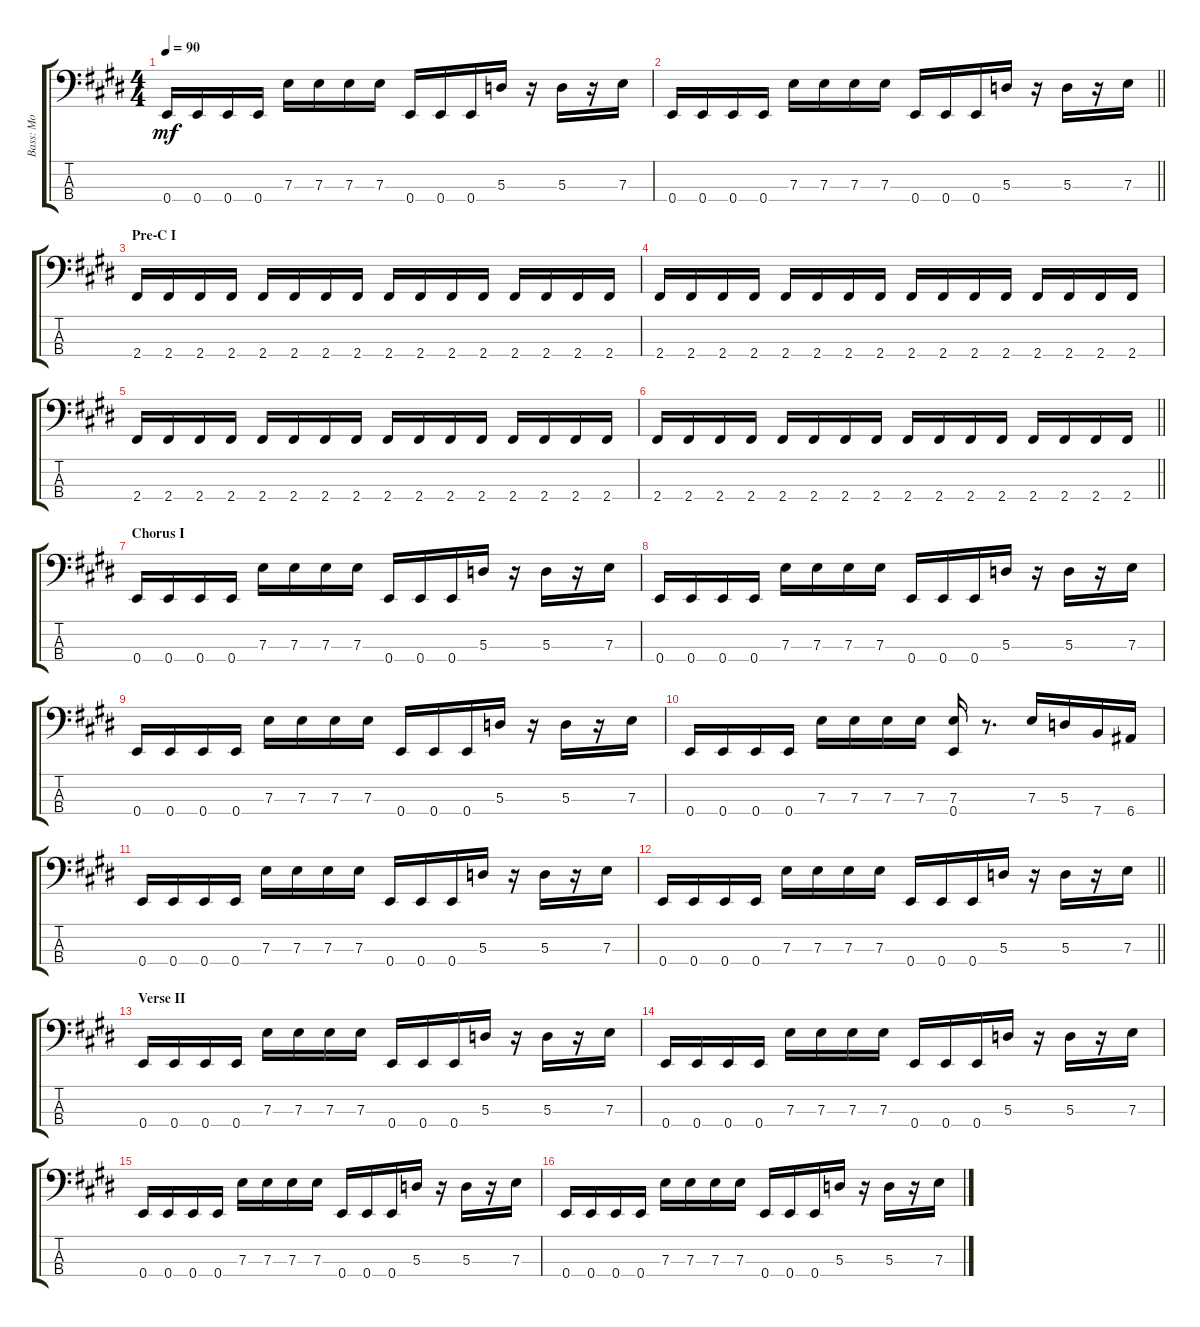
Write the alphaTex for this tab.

\track ("Bass: Mo" "Bass: Mo") {instrument electricbassfinger}
\staff {score tabs}
\tuning (G2 D2 A1 E1) {hide}
\ts (4 4)
\tempo 90
\clef f4
\ks e
0.4.16{dy mf} 0.4.16 0.4.16 0.4.16 7.3.16 7.3.16 7.3.16 7.3.16 0.4.16 0.4.16 0.4.16 5.3.16 r.16 5.3.16 r.16 7.3.16 |
\barLineRight lightlight
0.4.16 0.4.16 0.4.16 0.4.16 7.3.16 7.3.16 7.3.16 7.3.16 0.4.16 0.4.16 0.4.16 5.3.16 r.16 5.3.16 r.16 7.3.16 |
\section ("" "Pre-C I")
2.4.16 2.4.16 2.4.16 2.4.16 2.4.16 2.4.16 2.4.16 2.4.16 2.4.16 2.4.16 2.4.16 2.4.16 2.4.16 2.4.16 2.4.16 2.4.16 |
2.4.16 2.4.16 2.4.16 2.4.16 2.4.16 2.4.16 2.4.16 2.4.16 2.4.16 2.4.16 2.4.16 2.4.16 2.4.16 2.4.16 2.4.16 2.4.16 |
2.4.16 2.4.16 2.4.16 2.4.16 2.4.16 2.4.16 2.4.16 2.4.16 2.4.16 2.4.16 2.4.16 2.4.16 2.4.16 2.4.16 2.4.16 2.4.16 |
\barLineRight lightlight
2.4.16 2.4.16 2.4.16 2.4.16 2.4.16 2.4.16 2.4.16 2.4.16 2.4.16 2.4.16 2.4.16 2.4.16 2.4.16 2.4.16 2.4.16 2.4.16 |
\section ("" "Chorus I")
0.4.16 0.4.16 0.4.16 0.4.16 7.3.16 7.3.16 7.3.16 7.3.16 0.4.16 0.4.16 0.4.16 5.3.16 r.16 5.3.16 r.16 7.3.16 |
0.4.16 0.4.16 0.4.16 0.4.16 7.3.16 7.3.16 7.3.16 7.3.16 0.4.16 0.4.16 0.4.16 5.3.16 r.16 5.3.16 r.16 7.3.16 |
0.4.16 0.4.16 0.4.16 0.4.16 7.3.16 7.3.16 7.3.16 7.3.16 0.4.16 0.4.16 0.4.16 5.3.16 r.16 5.3.16 r.16 7.3.16 |
0.4.16 0.4.16 0.4.16 0.4.16 7.3.16 7.3.16 7.3.16 7.3.16 (7.3 0.4).16 r.8{d} 7.3.16 5.3.16 7.4.16 6.4.16 |
0.4.16 0.4.16 0.4.16 0.4.16 7.3.16 7.3.16 7.3.16 7.3.16 0.4.16 0.4.16 0.4.16 5.3.16 r.16 5.3.16 r.16 7.3.16 |
\barLineRight lightlight
0.4.16 0.4.16 0.4.16 0.4.16 7.3.16 7.3.16 7.3.16 7.3.16 0.4.16 0.4.16 0.4.16 5.3.16 r.16 5.3.16 r.16 7.3.16 |
\section ("" "Verse II")
0.4.16 0.4.16 0.4.16 0.4.16 7.3.16 7.3.16 7.3.16 7.3.16 0.4.16 0.4.16 0.4.16 5.3.16 r.16 5.3.16 r.16 7.3.16 |
0.4.16 0.4.16 0.4.16 0.4.16 7.3.16 7.3.16 7.3.16 7.3.16 0.4.16 0.4.16 0.4.16 5.3.16 r.16 5.3.16 r.16 7.3.16 |
0.4.16 0.4.16 0.4.16 0.4.16 7.3.16 7.3.16 7.3.16 7.3.16 0.4.16 0.4.16 0.4.16 5.3.16 r.16 5.3.16 r.16 7.3.16 |
0.4.16 0.4.16 0.4.16 0.4.16 7.3.16 7.3.16 7.3.16 7.3.16 0.4.16 0.4.16 0.4.16 5.3.16 r.16 5.3.16 r.16 7.3.16
